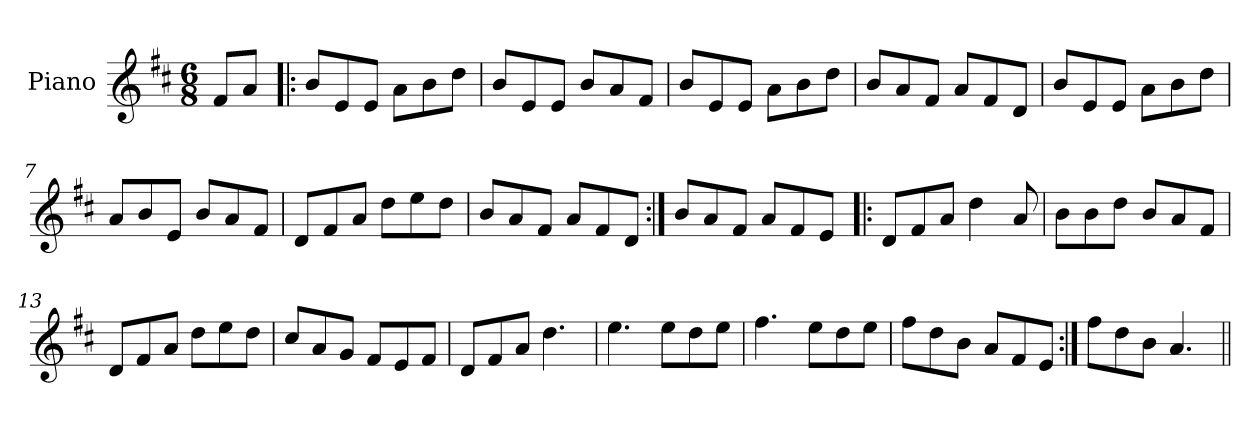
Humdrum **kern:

**kern
*part1
*staff1
*I"Piano
*I'Pno
*clefG2
*k[f#c#]
*D:
*M6/8
=1
8f#/L
8a/J
=2!|:
8b/L
8e/
8e/J
8a\L
8b\
8dd\J
=3
8b/L
8e/
8e/J
8b/L
8a/
8f#/J
=4
8b/L
8e/
8e/J
8a\L
8b\
8dd\J
=5
8b/L
8a/
8f#/J
8a/L
8f#/
8d/J
=6
8b/L
8e/
8e/J
8a\L
8b\
8dd\J
=7
8a/L
8b/
8e/J
8b/L
8a/
8f#/J
=8
8d/L
8f#/
8a/J
8dd\L
8ee\
8dd\J
=9
8b/L
8a/
8f#/J
8a/L
8f#/
8d/J
=10:|!
8b/L
8a/
8f#/J
8a/L
8f#/
8e/J
=11!|:
8d/L
8f#/
8a/J
4dd\
8a/
=12
8b\L
8b\
8dd\J
8b/L
8a/
8f#/J
=13
8d/L
8f#/
8a/J
8dd\L
8ee\
8dd\J
=14
8cc#/L
8a/
8g/J
8f#/L
8e/
8f#/J
=15
8d/L
8f#/
8a/J
4.dd\
=16
4.ee\
8ee\L
8dd\
8ee\J
=17
4.ff#\
8ee\L
8dd\
8ee\J
=18
8ff#\L
8dd\
8b\J
8a/L
8f#/
8e/J
=19:|!
8ff#\L
8dd\
8b\J
4.a/
=||
*-
